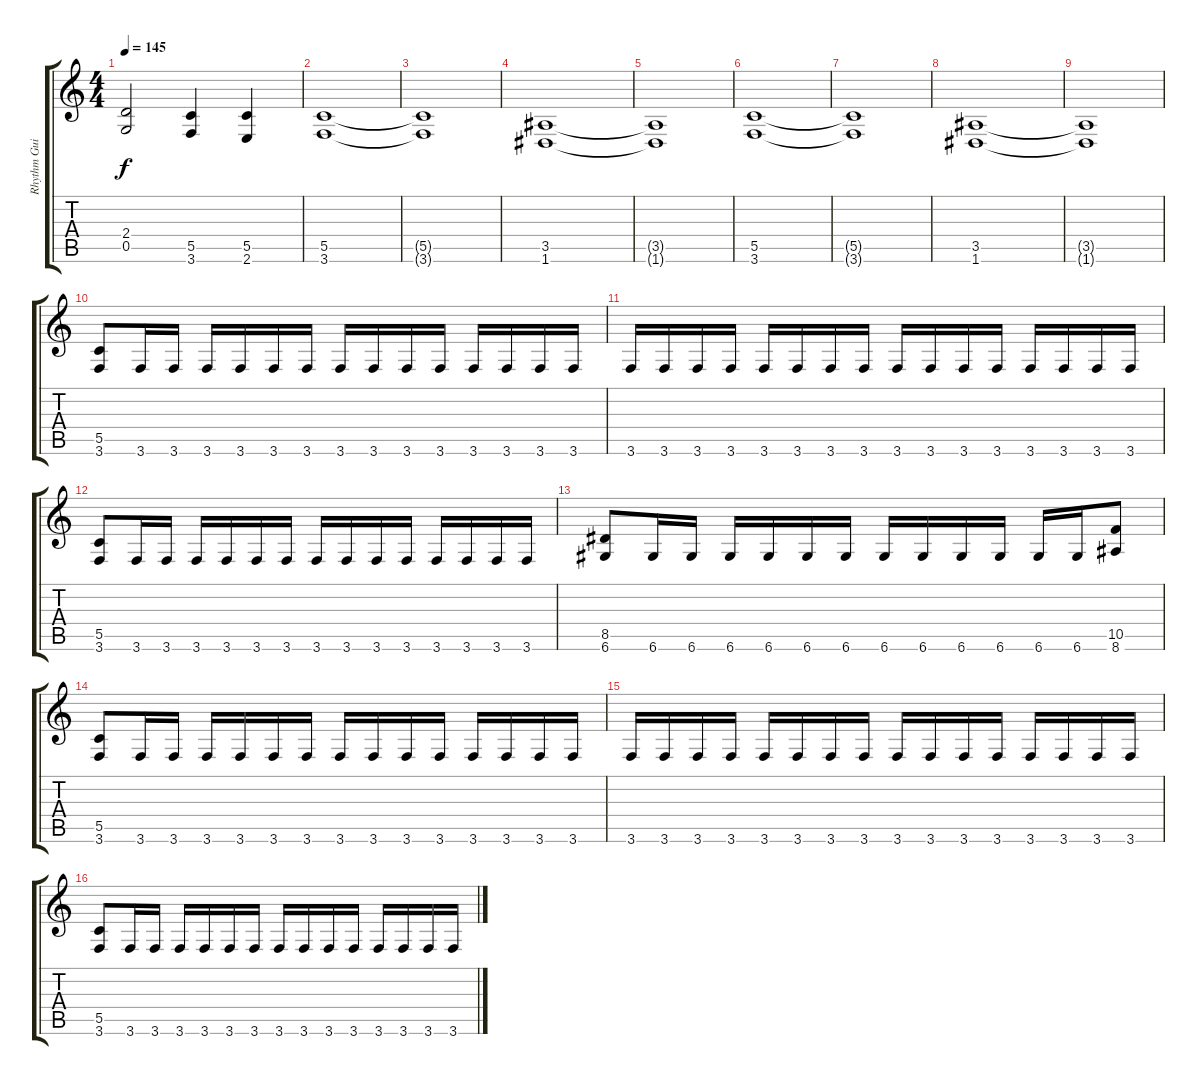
\track ("Rhythm Guitar" "Rhythm Gui") {instrument distortionguitar}
\staff {score tabs}
\tuning (D4 A3 F3 C3 G2 D2) {hide}
\ts (4 4)
\tempo 145
\clef g2
\ks c
(2.4 0.5).2{dy f} (5.5 3.6).4 (5.5 2.6).4 |
(5.5 3.6).1 |
(5.5{t} 3.6{t}).1 |
(3.5 1.6).1 |
(3.5{t} 1.6{t}).1 |
(5.5 3.6).1 |
(5.5{t} 3.6{t}).1 |
(3.5 1.6).1 |
(3.5{t} 1.6{t}).1 |
(5.5 3.6).8 3.6.16 3.6.16 3.6.16 3.6.16 3.6.16 3.6.16 3.6.16 3.6.16 3.6.16 3.6.16 3.6.16 3.6.16 3.6.16 3.6.16 |
3.6.16 3.6.16 3.6.16 3.6.16 3.6.16 3.6.16 3.6.16 3.6.16 3.6.16 3.6.16 3.6.16 3.6.16 3.6.16 3.6.16 3.6.16 3.6.16 |
(5.5 3.6).8 3.6.16 3.6.16 3.6.16 3.6.16 3.6.16 3.6.16 3.6.16 3.6.16 3.6.16 3.6.16 3.6.16 3.6.16 3.6.16 3.6.16 |
(8.5 6.6).8 6.6.16 6.6.16 6.6.16 6.6.16 6.6.16 6.6.16 6.6.16 6.6.16 6.6.16 6.6.16 6.6.16 6.6.16 (10.5 8.6).8 |
(5.5 3.6).8 3.6.16 3.6.16 3.6.16 3.6.16 3.6.16 3.6.16 3.6.16 3.6.16 3.6.16 3.6.16 3.6.16 3.6.16 3.6.16 3.6.16 |
3.6.16 3.6.16 3.6.16 3.6.16 3.6.16 3.6.16 3.6.16 3.6.16 3.6.16 3.6.16 3.6.16 3.6.16 3.6.16 3.6.16 3.6.16 3.6.16 |
(5.5 3.6).8 3.6.16 3.6.16 3.6.16 3.6.16 3.6.16 3.6.16 3.6.16 3.6.16 3.6.16 3.6.16 3.6.16 3.6.16 3.6.16 3.6.16
